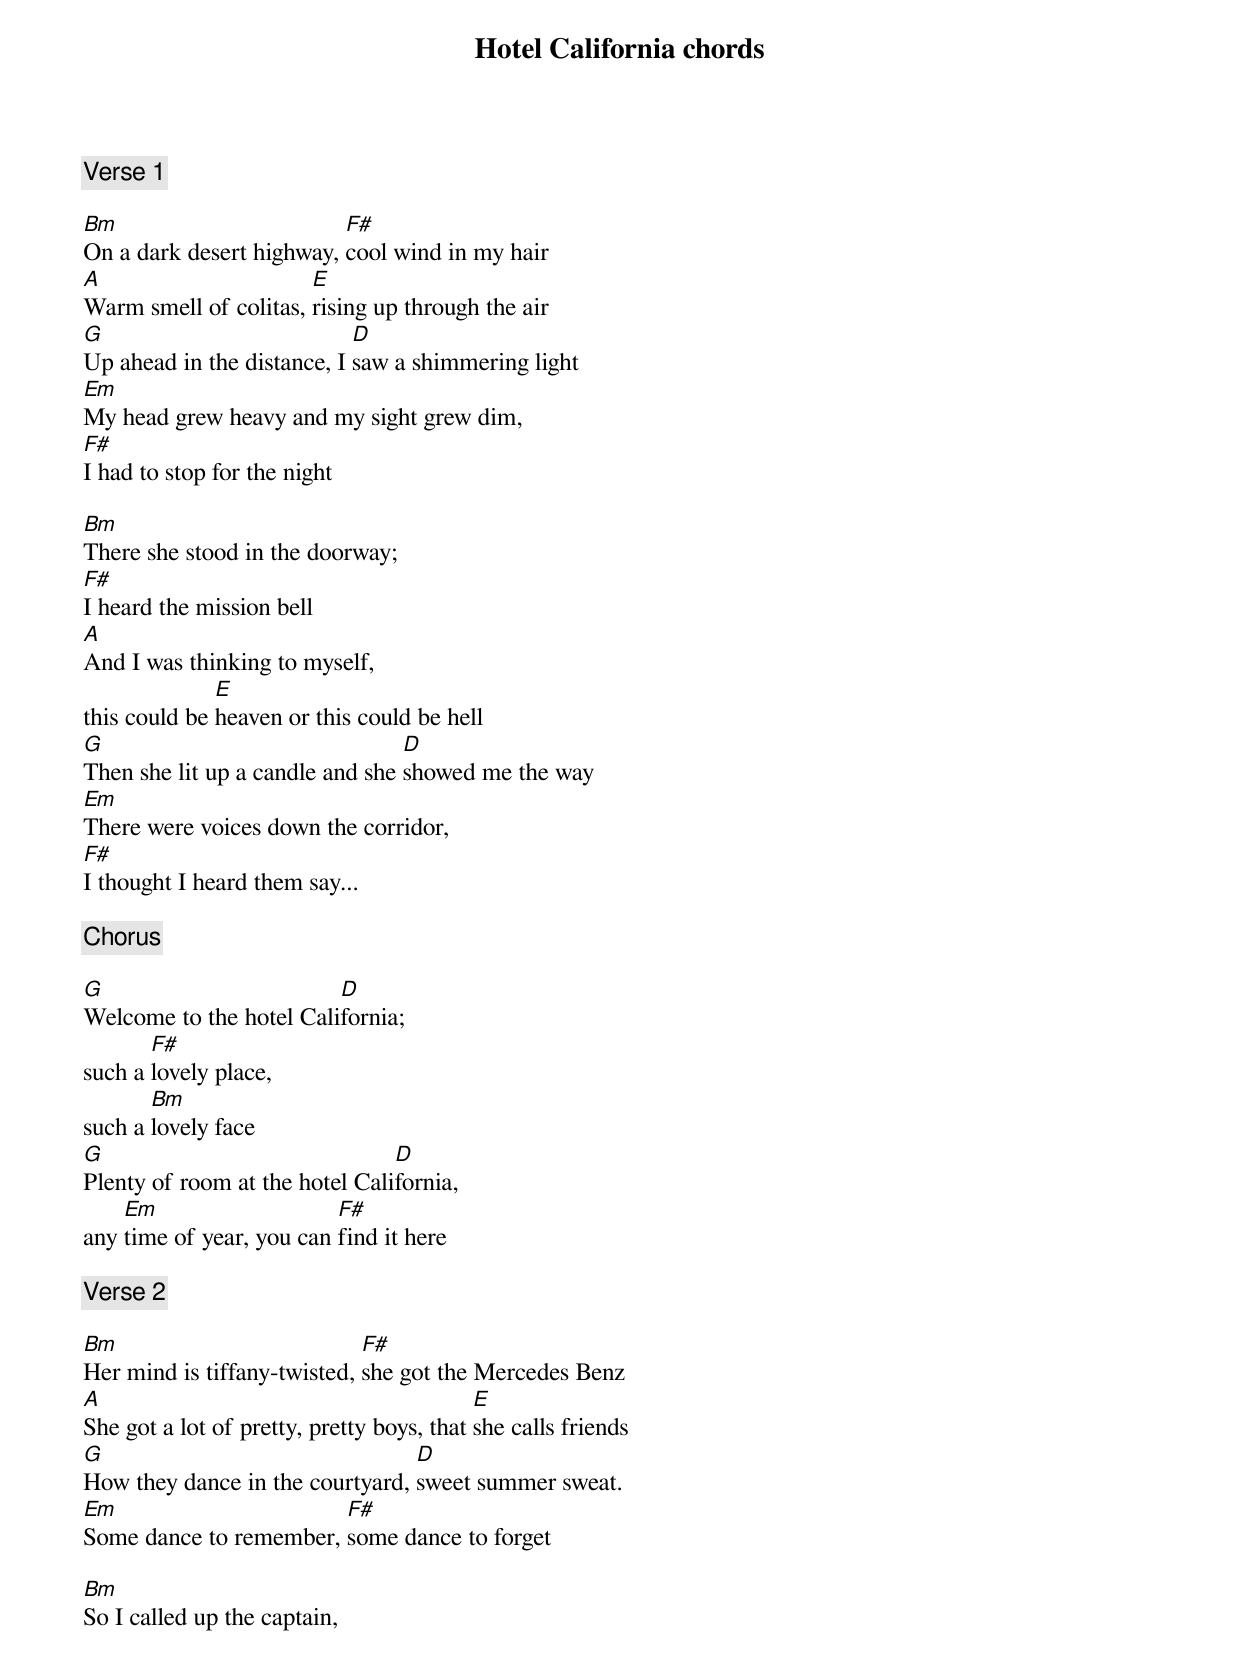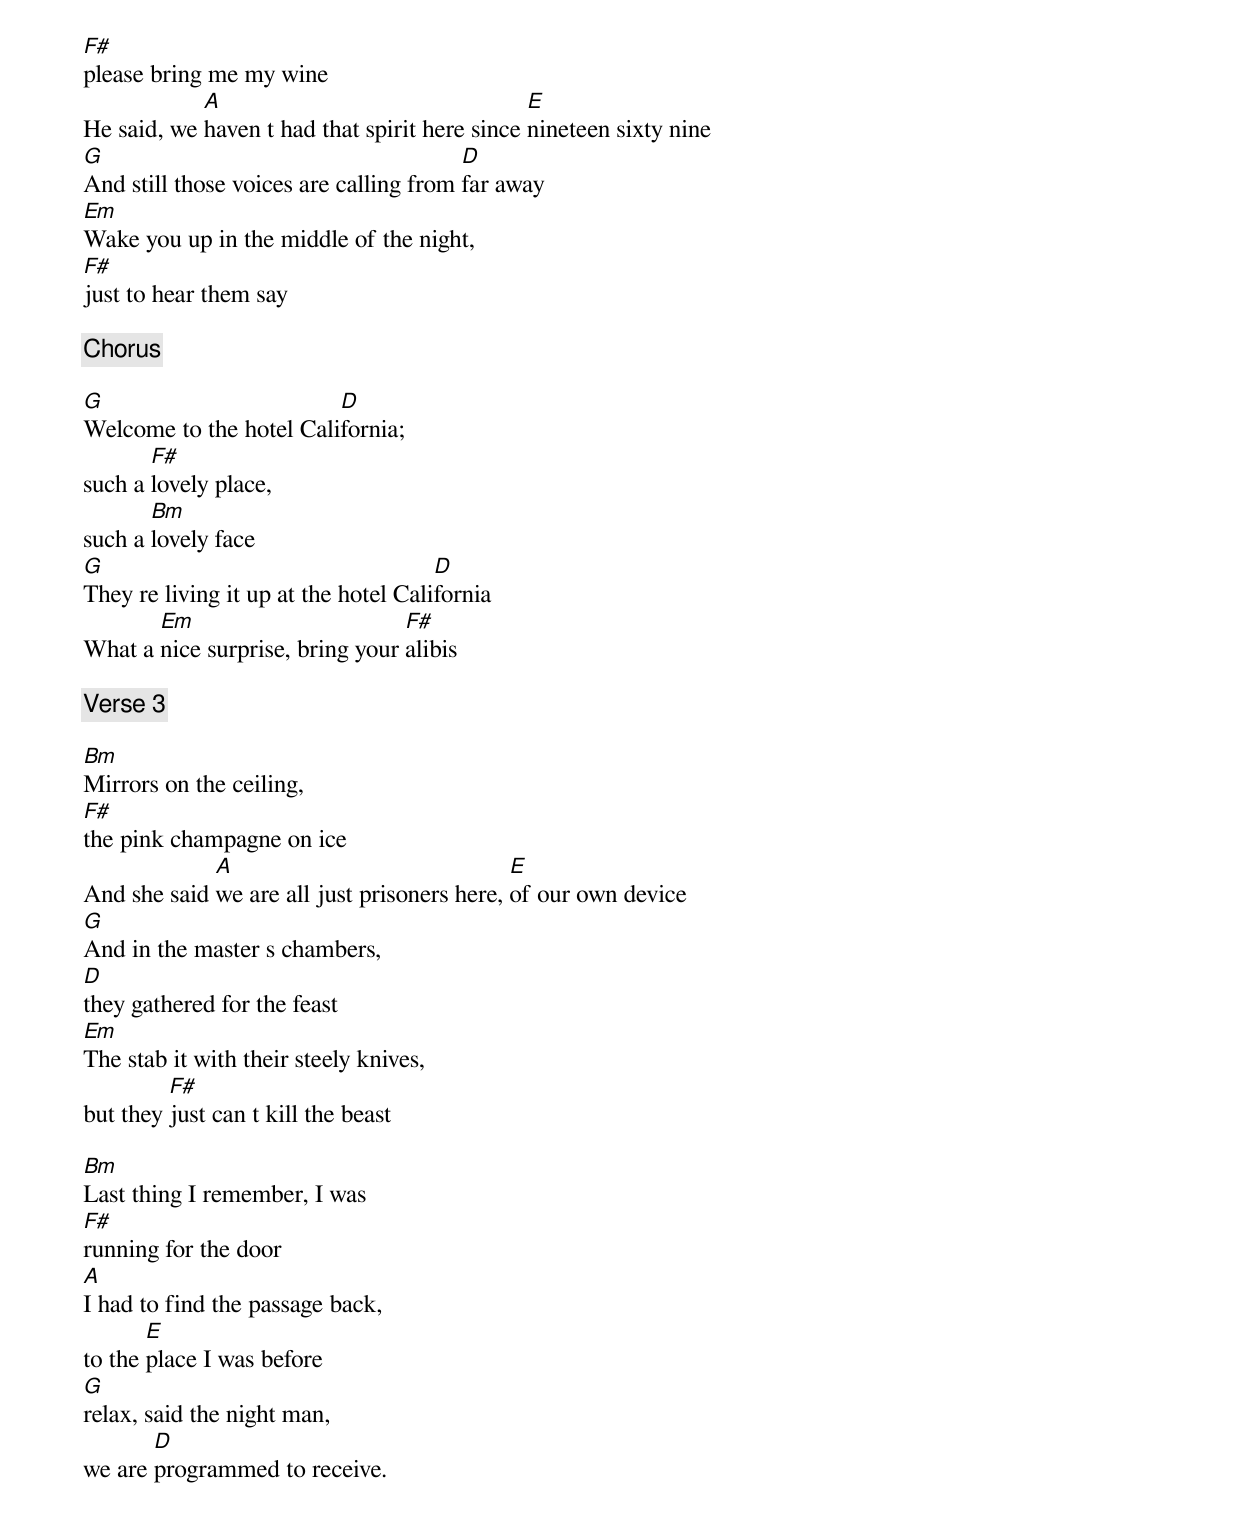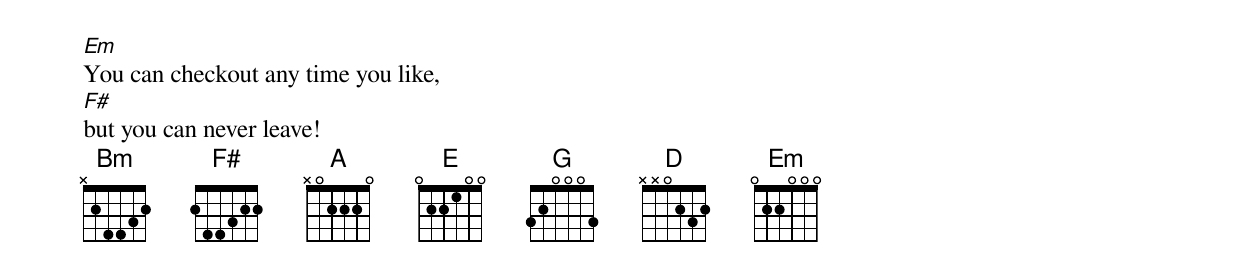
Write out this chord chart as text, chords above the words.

Hotel California chords
The Eagles  1976 (Hotel California)

[Verse 1]

Bm                        F#
On a dark desert highway, cool wind in my hair
A                      E
Warm smell of colitas, rising up through the air
G                           D
Up ahead in the distance, I saw a shimmering light
Em
My head grew heavy and my sight grew dim,
F#
I had to stop for the night

Bm
There she stood in the doorway;
F#
I heard the mission bell
A
And I was thinking to myself,
              E
this could be heaven or this could be hell
G                                D
Then she lit up a candle and she showed me the way
Em
There were voices down the corridor,
F#
I thought I heard them say...

[Chorus]

G                        D
Welcome to the hotel California;
       F#
such a lovely place,
       Bm
such a lovely face
G                               D
Plenty of room at the hotel California,
    Em                    F#
any time of year, you can find it here

[Verse 2]

Bm                           F#
Her mind is tiffany-twisted, she got the Mercedes Benz
A                                          E
She got a lot of pretty, pretty boys, that she calls friends
G                                D
How they dance in the courtyard, sweet summer sweat.
Em                      F#
Some dance to remember, some dance to forget

Bm
So I called up the captain,
F#
please bring me my wine
            A                                  E
He said, we haven t had that spirit here since nineteen sixty nine
G                                       D
And still those voices are calling from far away
Em
Wake you up in the middle of the night,
F#
just to hear them say

[Chorus]

G                        D
Welcome to the hotel California;
       F#
such a lovely place,
       Bm
such a lovely face
G                                     D
They re living it up at the hotel California
       Em                        F#
What a nice surprise, bring your alibis

[Verse 3]

Bm
Mirrors on the ceiling,
F#
the pink champagne on ice
             A                               E
And she said we are all just prisoners here, of our own device
G
And in the master s chambers,
D
they gathered for the feast
Em
The stab it with their steely knives,
         F#
but they just can t kill the beast

Bm
Last thing I remember, I was
F#
running for the door
A
I had to find the passage back,
       E
to the place I was before
G
relax, said the night man,
       D
we are programmed to receive.
Em
You can checkout any time you like,
F#
but you can never leave!
